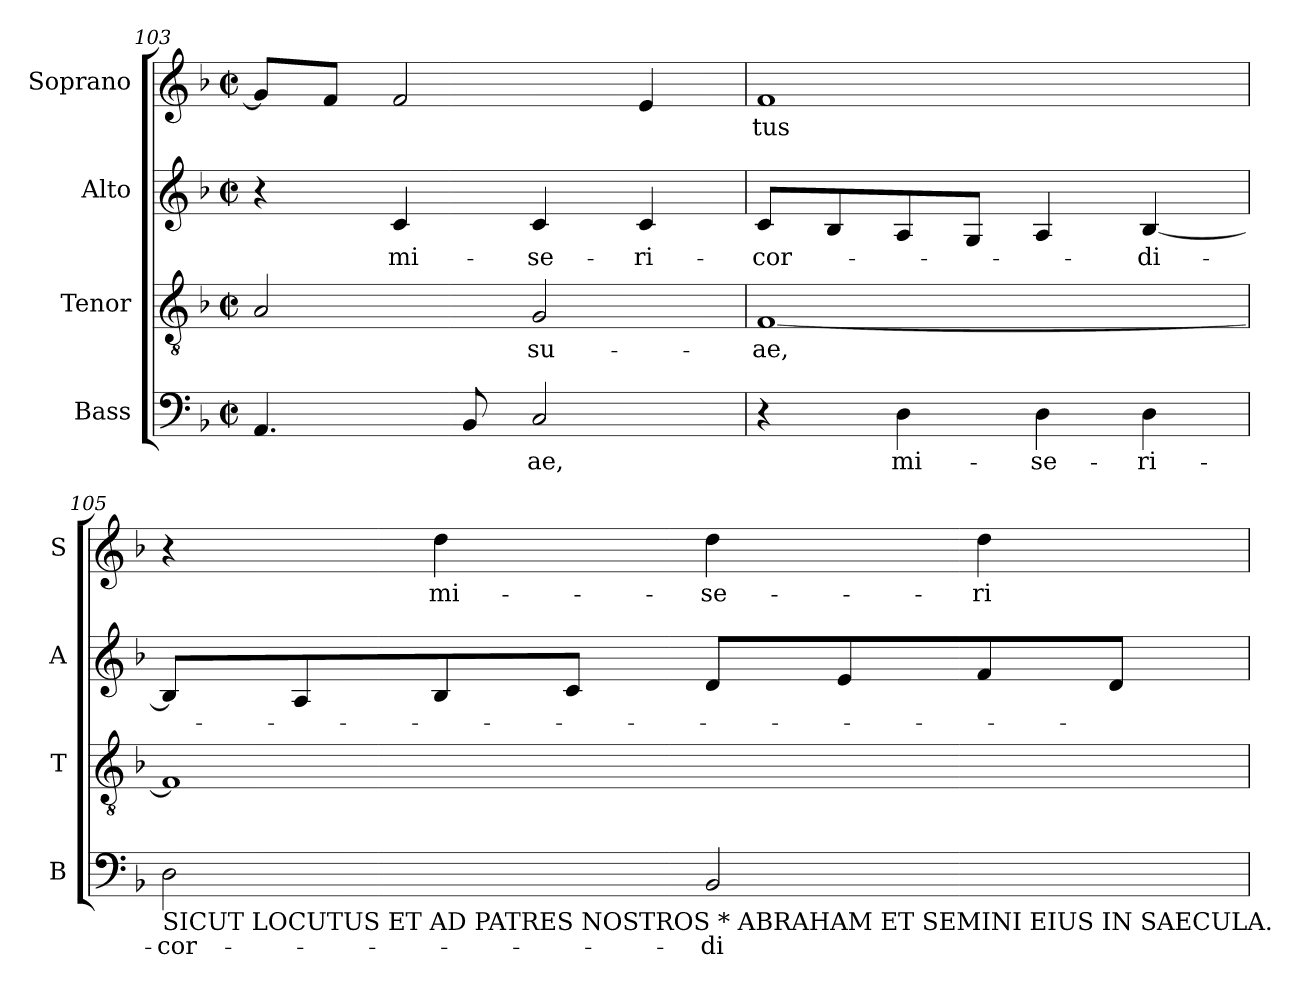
**kern	**text	**kern	**text	**kern	**text	**kern	**text
*part4	*part4	*part3	*part3	*part2	*part2	*part1	*part1
*staff4	*staff4	*staff3	*staff3	*staff2	*staff2	*staff1	*staff1
*I"Bass	*	*I"Tenor	*	*I"Alto	*	*I"Soprano	*
*I'B	*	*I'T	*	*I'A	*	*I'S	*
*clefF4	*	*clefGv2	*	*clefG2	*	*clefG2	*
*k[b-]	*	*k[b-]	*	*k[b-]	*	*k[b-]	*
*F:	*	*F:	*	*F:	*	*F:	*
*M2/2	*	*M2/2	*	*M2/2	*	*M2/2	*
*met(c|)	*	*met(c|)	*	*met(c|)	*	*met(c|)	*
=103	=103	=103	=103	=103	=103	=103	=103
4.AA/	.	2A/	.	4r	.	8g/L]	.
.	.	.	.	.	.	8f/J	.
.	.	.	.	4c/	mi-	2f/	.
8BB-/	.	.	.	.	.	.	.
2C/	-ae,	2G/	su-	4c/	-se-	.	.
.	.	.	.	4c/	-ri-	4e/	.
=104	=104	=104	=104	=104	=104	=104	=104
4r	.	[1F	-ae,	8c/L	-cor-	1f	-tus
.	.	.	.	8B-/	.	.	.
4D\	mi-	.	.	8A/	.	.	.
.	.	.	.	8G/J	.	.	.
4D\	-se-	.	.	4A/	.	.	.
4D\	-ri-	.	.	[4B-/	-di-	.	.
!!LO:LB:g=z
=105	=105	=105	=105	=105	=105	=105	=105
!LO:TX:b:t=SICUT LOCUTUS ET AD PATRES NOSTROS * ABRAHAM ET SEMINI EIUS IN SAECULA.	!	!	!	!	!	!	!
2D\	-cor-	1F]	.	8B-/L]	.	4r	.
.	.	.	.	8A/	.	.	.
.	.	.	.	8B-/	.	4dd\	mi-
.	.	.	.	8c/J	.	.	.
2BB-/	-di-	.	.	8d/L	.	4dd\	-se-
.	.	.	.	8e/	.	.	.
.	.	.	.	8f/	.	4dd\	-ri-
.	.	.	.	8d/J	.	.	.
=	=	=	=	=	=	=	=
*-	*-	*-	*-	*-	*-	*-	*-
